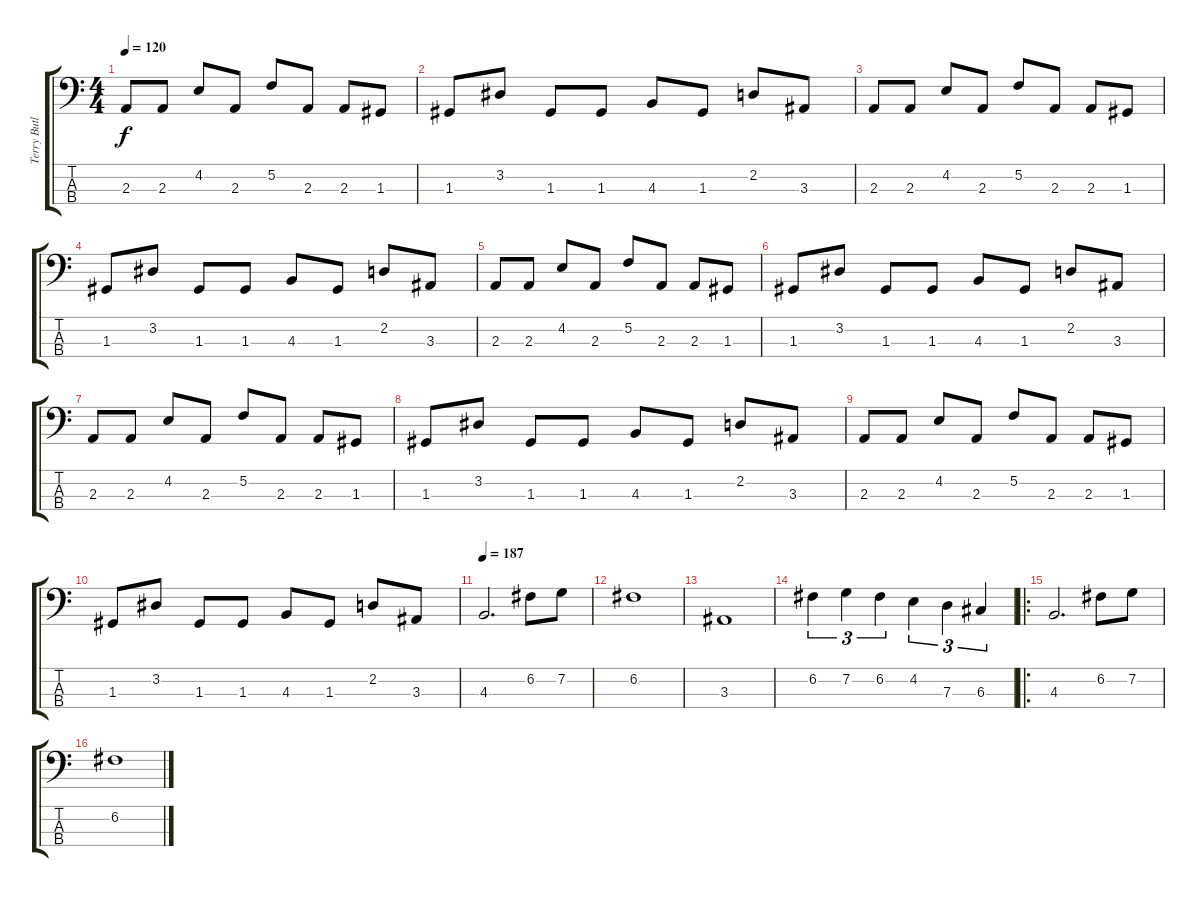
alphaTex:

\track ("Terry Butler" "Terry Butl") {instrument electricbassfinger}
\staff {score tabs}
\tuning (F2 C2 G1 D1) {hide}
\ts (4 4)
\tempo 120
\clef f4
\ks c
2.3.8{dy f} 2.3.8 4.2.8 2.3.8 5.2.8 2.3.8 2.3.8 1.3.8 |
1.3.8 3.2.8 1.3.8 1.3.8 4.3.8 1.3.8 2.2.8 3.3.8 |
2.3.8 2.3.8 4.2.8 2.3.8 5.2.8 2.3.8 2.3.8 1.3.8 |
1.3.8 3.2.8 1.3.8 1.3.8 4.3.8 1.3.8 2.2.8 3.3.8 |
2.3.8 2.3.8 4.2.8 2.3.8 5.2.8 2.3.8 2.3.8 1.3.8 |
1.3.8 3.2.8 1.3.8 1.3.8 4.3.8 1.3.8 2.2.8 3.3.8 |
2.3.8 2.3.8 4.2.8 2.3.8 5.2.8 2.3.8 2.3.8 1.3.8 |
1.3.8 3.2.8 1.3.8 1.3.8 4.3.8 1.3.8 2.2.8 3.3.8 |
2.3.8 2.3.8 4.2.8 2.3.8 5.2.8 2.3.8 2.3.8 1.3.8 |
1.3.8 3.2.8 1.3.8 1.3.8 4.3.8 1.3.8 2.2.8 3.3.8 |
\tempo 187
4.3.2{d} 6.2.8 7.2.8 |
6.2.1 |
3.3.1 |
6.2.4{tu (3 2)} 7.2.4{tu (3 2)} 6.2.4{tu (3 2)} 4.2.4{tu (3 2)} 7.3.4{tu (3 2)} 6.3.4{tu (3 2)} |
\ro
4.3.2{d} 6.2.8 7.2.8 |
6.2.1
